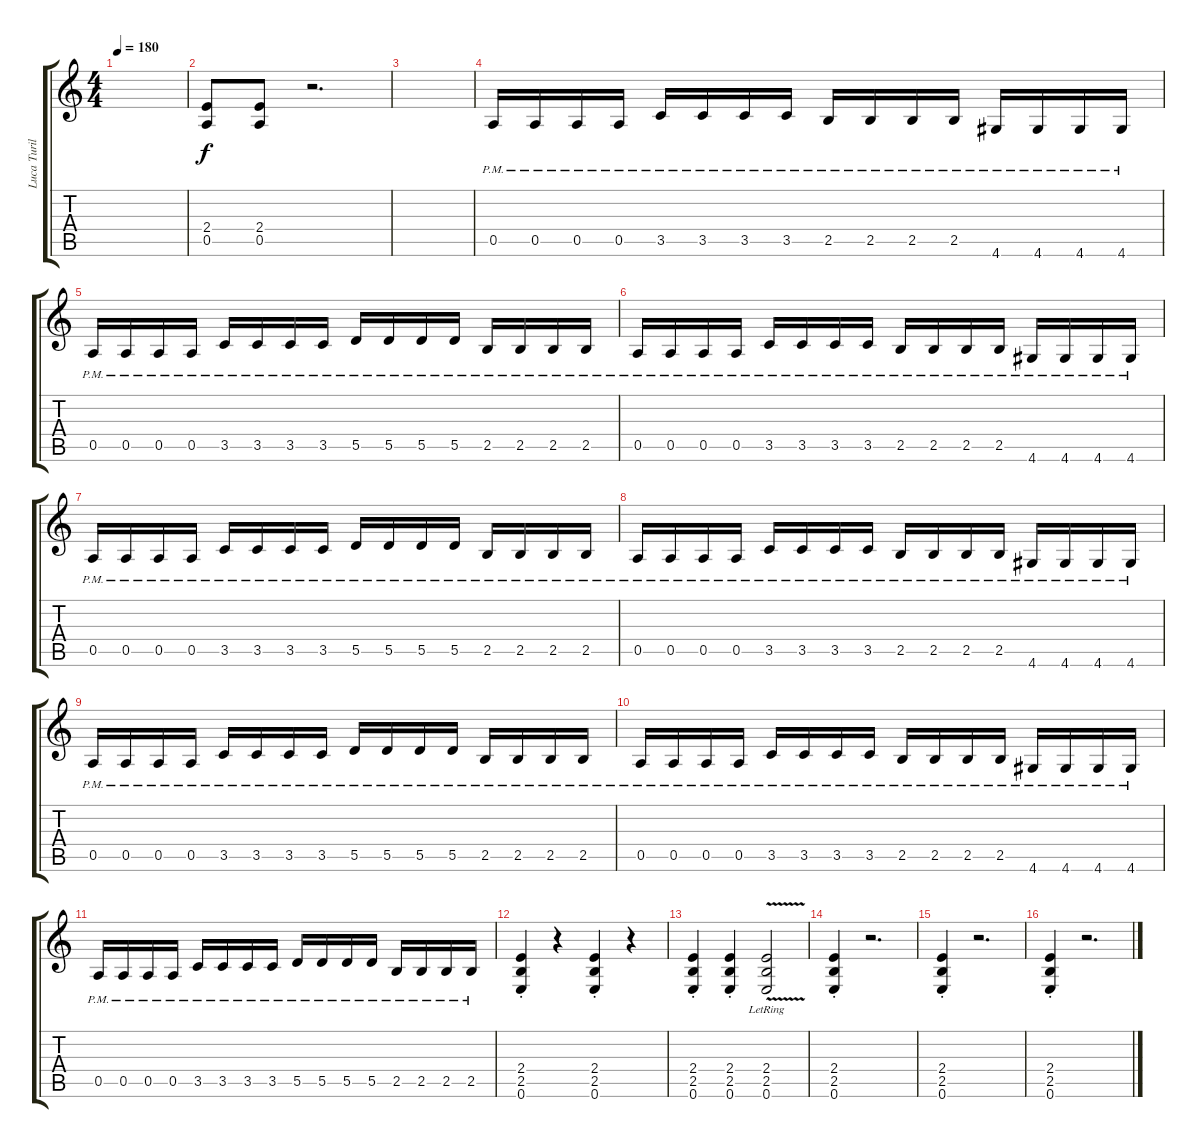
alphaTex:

\track ("Luca Turilli And Dominique Leurquin" "Luca Turil") {instrument distortionguitar}
\staff {score tabs}
\tuning (E4 B3 G3 D3 A2 E2) {hide}
\ts (4 4)
\tempo 180
\clef g2
\ks c
|
(2.4 0.5).8 (2.4 0.5).8 r.2{d} |
|
0.5{pm}.16 0.5{pm}.16 0.5{pm}.16 0.5{pm}.16 3.5{pm}.16 3.5{pm}.16 3.5{pm}.16 3.5{pm}.16 2.5{pm}.16 2.5{pm}.16 2.5{pm}.16 2.5{pm}.16 4.6{pm}.16 4.6{pm}.16 4.6{pm}.16 4.6{pm}.16 |
0.5{pm}.16 0.5{pm}.16 0.5{pm}.16 0.5{pm}.16 3.5{pm}.16 3.5{pm}.16 3.5{pm}.16 3.5{pm}.16 5.5{pm}.16 5.5{pm}.16 5.5{pm}.16 5.5{pm}.16 2.5{pm}.16 2.5{pm}.16 2.5{pm}.16 2.5{pm}.16 |
0.5{pm}.16 0.5{pm}.16 0.5{pm}.16 0.5{pm}.16 3.5{pm}.16 3.5{pm}.16 3.5{pm}.16 3.5{pm}.16 2.5{pm}.16 2.5{pm}.16 2.5{pm}.16 2.5{pm}.16 4.6{pm}.16 4.6{pm}.16 4.6{pm}.16 4.6{pm}.16 |
0.5{pm}.16 0.5{pm}.16 0.5{pm}.16 0.5{pm}.16 3.5{pm}.16 3.5{pm}.16 3.5{pm}.16 3.5{pm}.16 5.5{pm}.16 5.5{pm}.16 5.5{pm}.16 5.5{pm}.16 2.5{pm}.16 2.5{pm}.16 2.5{pm}.16 2.5{pm}.16 |
0.5{pm}.16 0.5{pm}.16 0.5{pm}.16 0.5{pm}.16 3.5{pm}.16 3.5{pm}.16 3.5{pm}.16 3.5{pm}.16 2.5{pm}.16 2.5{pm}.16 2.5{pm}.16 2.5{pm}.16 4.6{pm}.16 4.6{pm}.16 4.6{pm}.16 4.6{pm}.16 |
0.5{pm}.16 0.5{pm}.16 0.5{pm}.16 0.5{pm}.16 3.5{pm}.16 3.5{pm}.16 3.5{pm}.16 3.5{pm}.16 5.5{pm}.16 5.5{pm}.16 5.5{pm}.16 5.5{pm}.16 2.5{pm}.16 2.5{pm}.16 2.5{pm}.16 2.5{pm}.16 |
0.5{pm}.16 0.5{pm}.16 0.5{pm}.16 0.5{pm}.16 3.5{pm}.16 3.5{pm}.16 3.5{pm}.16 3.5{pm}.16 2.5{pm}.16 2.5{pm}.16 2.5{pm}.16 2.5{pm}.16 4.6{pm}.16 4.6{pm}.16 4.6{pm}.16 4.6{pm}.16 |
0.5{pm}.16 0.5{pm}.16 0.5{pm}.16 0.5{pm}.16 3.5{pm}.16 3.5{pm}.16 3.5{pm}.16 3.5{pm}.16 5.5{pm}.16 5.5{pm}.16 5.5{pm}.16 5.5{pm}.16 2.5{pm}.16 2.5{pm}.16 2.5{pm}.16 2.5{pm}.16 |
(2.4{st} 2.5{st} 0.6{st}).4 r.4 (2.4{st} 2.5{st} 0.6{st}).4 r.4 |
(2.4{st} 2.5{st} 0.6{st}).4 (2.4{st} 2.5{st} 0.6{st}).4 (2.4{v lr} 2.5{v lr} 0.6{v lr}).2 |
(2.4{st} 2.5{st} 0.6{st}).4 r.2{d} |
(2.4{st} 2.5{st} 0.6{st}).4 r.2{d} |
(2.4{st} 2.5{st} 0.6{st}).4 r.2{d}
